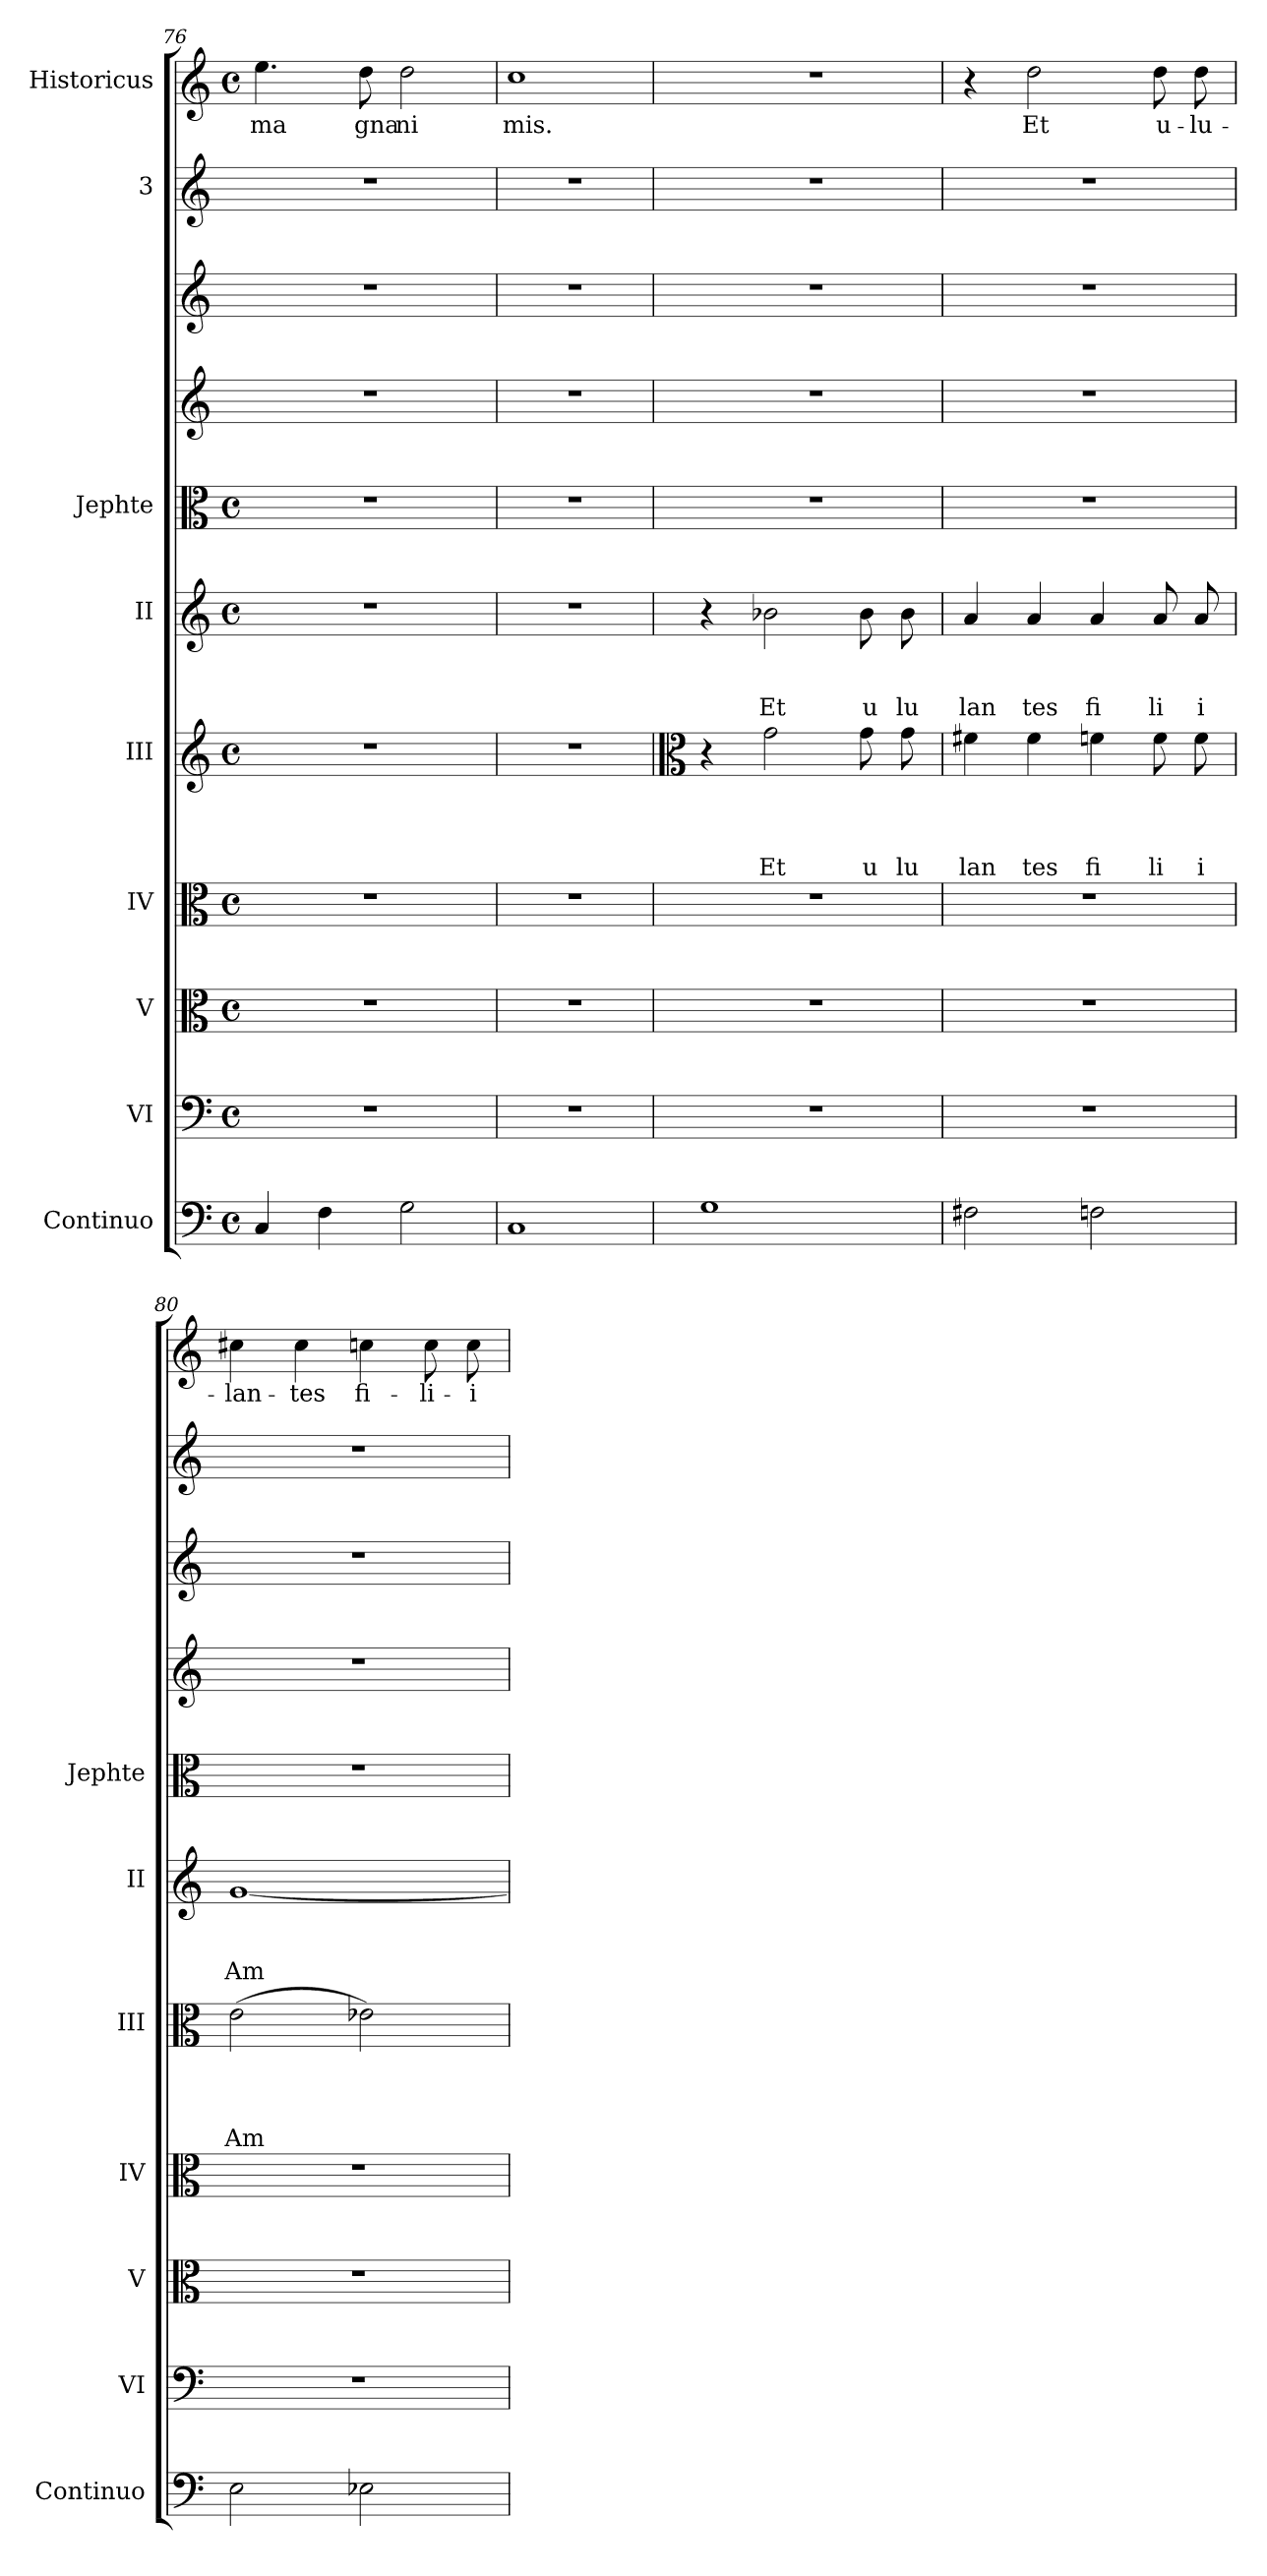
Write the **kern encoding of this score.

**kern	**kern	**kern	**kern	**kern	**text	**text	**text	**text	**kern	**text	**text	**text	**kern	**kern	**kern	**kern	**kern	**text
*part11	*part10	*part9	*part8	*part7	*part7	*part7	*part7	*part7	*part6	*part6	*part6	*part6	*part5	*part4	*part3	*part2	*part1	*part1
*staff11	*staff10	*staff9	*staff8	*staff7	*staff7	*staff7	*staff7	*staff7	*staff6	*staff6	*staff6	*staff6	*staff5	*staff4	*staff3	*staff2	*staff1	*staff1
*I"Continuo	*I"VI	*I"V	*I"IV	*I"III	*	*	*	*	*I"II	*	*	*	*I"Jephte	*	*	*I"3	*I"Historicus	*
*I'Continuo	*I'VI	*I'V	*I'IV	*I'III	*	*	*	*	*I'II	*	*	*	*I'Jephte	*	*	*	*	*
*clefF4	*clefF4	*clefC3	*clefC3	*clefG2	*	*	*	*	*clefG2	*	*	*	*clefC3	*clefG2	*clefG2	*clefG2	*clefG2	*
*k[]	*k[]	*k[]	*k[]	*k[]	*	*	*	*	*k[]	*	*	*	*k[]	*k[]	*k[]	*k[]	*k[]	*
*C:	*C:	*C:	*C:	*C:	*	*	*	*	*C:	*	*	*	*C:	*C:	*C:	*C:	*C:	*
*M4/4	*M4/4	*M4/4	*M4/4	*M4/4	*	*	*	*	*M4/4	*	*	*	*M4/4	*	*	*	*M4/4	*
*met(c)	*met(c)	*met(c)	*met(c)	*met(c)	*	*	*	*	*met(c)	*	*	*	*met(c)	*	*	*	*met(c)	*
=76	=76	=76	=76	=76	=76	=76	=76	=76	=76	=76	=76	=76	=76	=76	=76	=76	=76	=76
!	!	!	!	!	!	!	!	!	!	!	!	!	!	!	!	!	!	!LO:LY:b
4C/	1r	1r	1r	1r	.	.	.	.	1r	.	.	.	1r	1r	1r	1r	4.ee\	ma
4F\	.	.	.	.	.	.	.	.	.	.	.	.	.	.	.	.	.	.
!	!	!	!	!	!	!	!	!	!	!	!	!	!	!	!	!	!	!LO:LY:b
.	.	.	.	.	.	.	.	.	.	.	.	.	.	.	.	.	8dd\	gna
!	!	!	!	!	!	!	!	!	!	!	!	!	!	!	!	!	!	!LO:LY:b
2G\	.	.	.	.	.	.	.	.	.	.	.	.	.	.	.	.	2dd\	ni
=77	=77	=77	=77	=77	=77	=77	=77	=77	=77	=77	=77	=77	=77	=77	=77	=77	=77	=77
!	!	!	!	!	!	!	!	!	!	!	!	!	!	!	!	!	!	!LO:LY:b
1C	1r	1r	1r	1r	.	.	.	.	1r	.	.	.	1r	1r	1r	1r	1cc	mis.
!!LO:LB:g=z
=78!	=78!	=78!	=78!	=78!	=78!	=78!	=78!	=78!	=78!	=78!	=78!	=78!	=78!	=78!	=78!	=78!	=78!	=78!
*	*	*	*	*clefC3	*	*	*	*	*	*	*	*	*	*	*	*	*	*
1G	1r	1r	1r	4r	.	.	.	.	4r	.	.	.	1r	1r	1r	1r	1r	.
!	!	!	!	!	!	!	!	!LO:LY:b	!	!	!	!LO:LY:b	!	!	!	!	!	!
.	.	.	.	2g\	.	.	.	Et	2b-X\	.	.	Et	.	.	.	.	.	.
!	!	!	!	!	!	!	!	!LO:LY:b	!	!	!	!LO:LY:b	!	!	!	!	!	!
.	.	.	.	8g\	.	.	.	u	8b-\	.	.	u	.	.	.	.	.	.
!	!	!	!	!	!	!	!	!LO:LY:b	!	!	!	!LO:LY:b	!	!	!	!	!	!
.	.	.	.	8g\	.	.	.	lu	8b-\	.	.	lu	.	.	.	.	.	.
=79	=79	=79	=79	=79	=79	=79	=79	=79	=79	=79	=79	=79	=79	=79	=79	=79	=79	=79
!	!	!	!	!	!	!	!	!LO:LY:b	!	!	!	!LO:LY:b	!	!	!	!	!	!
2F#X\	1r	1r	1r	4f#X\	.	.	.	lan	4a/	.	.	lan	1r	1r	1r	1r	4r	.
!	!	!	!	!	!	!	!	!LO:LY:b	!	!	!	!LO:LY:b	!	!	!	!	!	!LO:LY:b
.	.	.	.	4f#\	.	.	.	tes	4a/	.	.	tes	.	.	.	.	2dd\	Et
!	!	!	!	!	!	!	!	!LO:LY:b	!	!	!	!LO:LY:b	!	!	!	!	!	!
2Fn\	.	.	.	4fn\	.	.	.	fi	4a/	.	.	fi	.	.	.	.	.	.
!	!	!	!	!	!	!	!	!LO:LY:b	!	!	!	!LO:LY:b	!	!	!	!	!	!LO:LY:b
.	.	.	.	8f\	.	.	.	li	8a/	.	.	li	.	.	.	.	8dd\	u-
!	!	!	!	!	!	!	!	!LO:LY:b	!	!	!	!LO:LY:b	!	!	!	!	!	!LO:LY:b
.	.	.	.	8f\	.	.	.	i	8a/	.	.	i	.	.	.	.	8dd\	-lu-
=80	=80	=80	=80	=80	=80	=80	=80	=80	=80	=80	=80	=80	=80	=80	=80	=80	=80	=80
!	!	!	!	!	!	!	!	!LO:LY:b	!	!	!	!LO:LY:b	!	!	!	!	!	!LO:LY:b
2E\	1r	1r	1r	(>2e\	.	.	.	Am	[<1g	.	.	Am	1r	1r	1r	1r	4cc#X\	-lan-
!	!	!	!	!	!	!	!	!	!	!	!	!	!	!	!	!	!	!LO:LY:b
.	.	.	.	.	.	.	.	.	.	.	.	.	.	.	.	.	4cc#\	-tes
!	!	!	!	!	!	!	!	!	!	!	!	!	!	!	!	!	!	!LO:LY:b
2E-X\	.	.	.	2e-X\)	.	.	.	.	.	.	.	.	.	.	.	.	4ccn\	fi-
!	!	!	!	!	!	!	!	!	!	!	!	!	!	!	!	!	!	!LO:LY:b
.	.	.	.	.	.	.	.	.	.	.	.	.	.	.	.	.	8cc\	-li-
!	!	!	!	!	!	!	!	!	!	!	!	!	!	!	!	!	!	!LO:LY:b
.	.	.	.	.	.	.	.	.	.	.	.	.	.	.	.	.	8cc\	-i
=	=	=	=	=	=	=	=	=	=	=	=	=	=	=	=	=	=	=
*-	*-	*-	*-	*-	*-	*-	*-	*-	*-	*-	*-	*-	*-	*-	*-	*-	*-	*-
